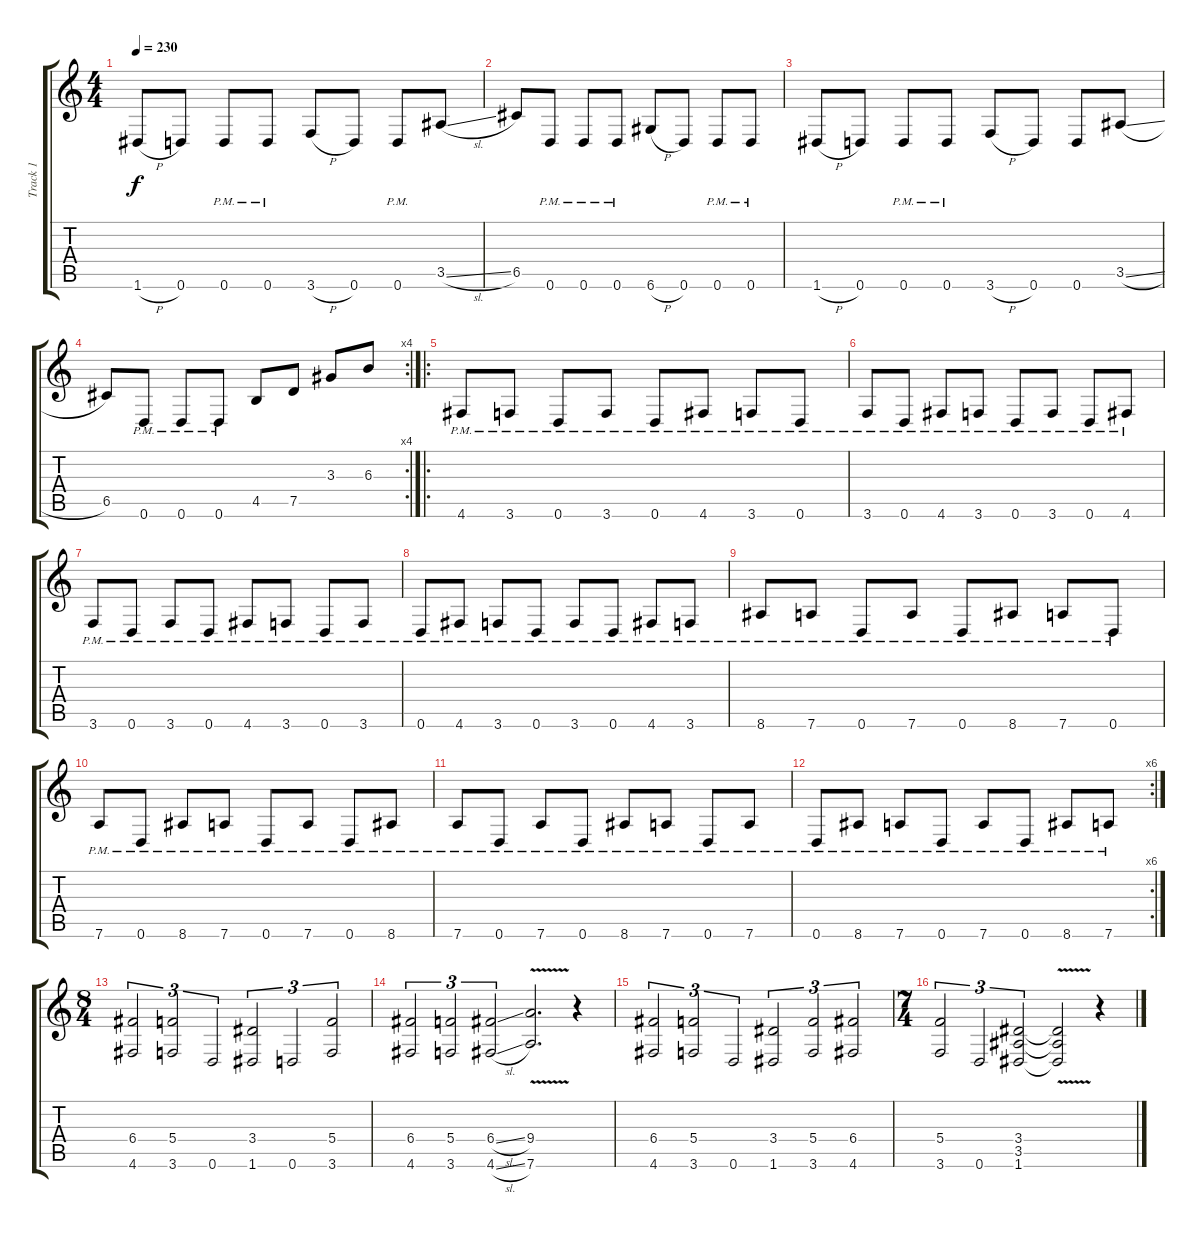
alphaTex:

\track ("Track 1" "Track 1") {instrument distortionguitar}
\staff {score tabs}
\tuning (D4 A3 F3 C3 G2 D2) {hide}
\ts (4 4)
\tempo 230
\clef g2
\ks c
1.6{h}.8{dy f} 0.6.8 0.6{pm}.8 0.6{pm}.8 3.6{h}.8 0.6.8 0.6{pm}.8 3.5{sl}.8 |
6.5.8 0.6{pm}.8 0.6{pm}.8 0.6{pm}.8 6.6{h}.8 0.6.8 0.6{pm}.8 0.6{pm}.8 |
1.6{h}.8 0.6.8 0.6{pm}.8 0.6{pm}.8 3.6{h}.8 0.6.8 0.6.8 3.5{sl}.8 |
\rc 4
6.5.8 0.6{pm}.8 0.6{pm}.8 0.6{pm}.8 4.5.8 7.5.8 3.3.8 6.3.8 |
\ro
4.6{pm}.8 3.6{pm}.8 0.6{pm}.8 3.6{pm}.8 0.6{pm}.8 4.6{pm}.8 3.6{pm}.8 0.6{pm}.8 |
3.6{pm}.8 0.6{pm}.8 4.6{pm}.8 3.6{pm}.8 0.6{pm}.8 3.6{pm}.8 0.6{pm}.8 4.6{pm}.8 |
3.6{pm}.8 0.6{pm}.8 3.6{pm}.8 0.6{pm}.8 4.6{pm}.8 3.6{pm}.8 0.6{pm}.8 3.6{pm}.8 |
0.6{pm}.8 4.6{pm}.8 3.6{pm}.8 0.6{pm}.8 3.6{pm}.8 0.6{pm}.8 4.6{pm}.8 3.6{pm}.8 |
8.6{pm}.8 7.6{pm}.8 0.6{pm}.8 7.6{pm}.8 0.6{pm}.8 8.6{pm}.8 7.6{pm}.8 0.6{pm}.8 |
7.6{pm}.8 0.6{pm}.8 8.6{pm}.8 7.6{pm}.8 0.6{pm}.8 7.6{pm}.8 0.6{pm}.8 8.6{pm}.8 |
7.6{pm}.8 0.6{pm}.8 7.6{pm}.8 0.6{pm}.8 8.6{pm}.8 7.6{pm}.8 0.6{pm}.8 7.6{pm}.8 |
\rc 6
0.6{pm}.8 8.6{pm}.8 7.6{pm}.8 0.6{pm}.8 7.6{pm}.8 0.6{pm}.8 8.6{pm}.8 7.6{pm}.8 |
\ts (8 4)
(6.4 4.6).2{tu (3 2)} (5.4 3.6).2{tu (3 2)} 0.6.2{tu (3 2)} (3.4 1.6).2{tu (3 2)} 0.6.2{tu (3 2)} (5.4 3.6).2{tu (3 2)} |
(6.4 4.6).2{tu (3 2)} (5.4 3.6).2{tu (3 2)} (6.4{sl} 4.6{sl}).2{tu (3 2)} (9.4 7.6{v}).2{d} r.4 |
(6.4 4.6).2{tu (3 2)} (5.4 3.6).2{tu (3 2)} 0.6.2{tu (3 2)} (3.4 1.6).2{tu (3 2)} (5.4 3.6).2{tu (3 2)} (6.4 4.6).2{tu (3 2)} |
\ts (7 4)
(5.4 3.6).2{tu (3 2)} 0.6.2{tu (3 2)} (3.4 3.5 1.6).2{tu (3 2)} (3.4{t} 3.5{t} 1.6{v t}).2 r.4
